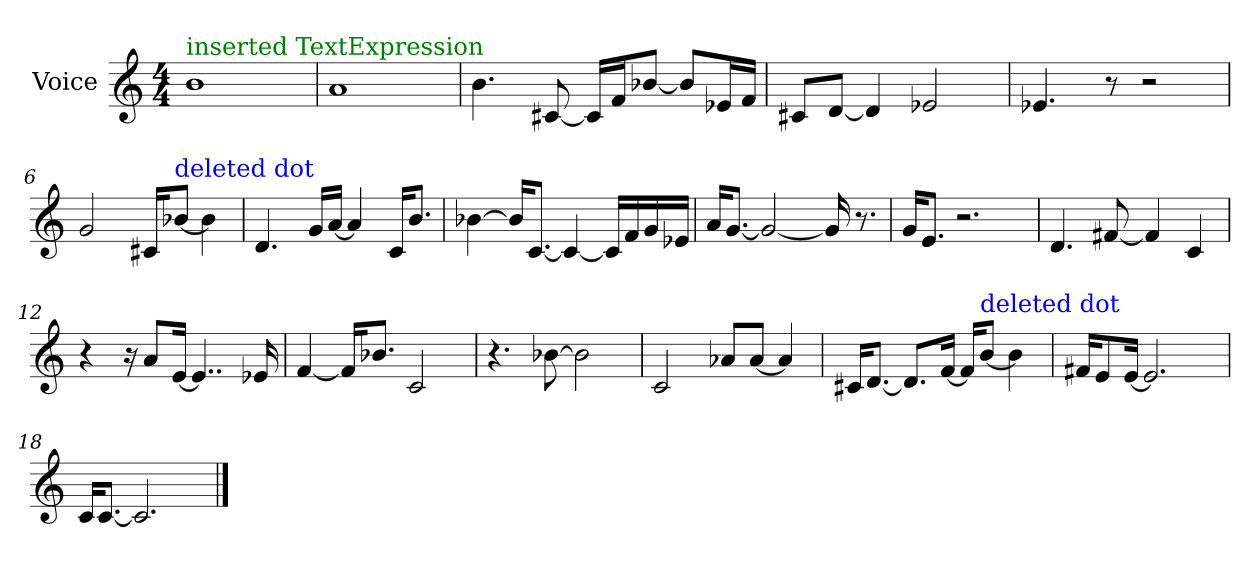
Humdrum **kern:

**kern
*part1
*staff1
*I"Voice
*I'Voice
*clefG2
*M4/4
=1
!LO:TX:color=#008000:t=inserted TextExpression
1b
=2
1a
=3
4.b\
[<8c#X/
16c#/LL]
16f/J
[<8b-X/J
8b-/L]
16e-X/L
16f/JJ
=4
8c#X/L
[<8d/J
4d/]
2e-X/
=5
4.e-X/
8r
2rcc
=6
2g/
16c#X/KL
!LO:TX:color=#0000FF:t=deleted dot
[>8b-Xi/J
4b-\]
=7
4.d/
16g/LL
[<16a/JJ
4a/]
16c/KL
8.b/J
!!LO:LB:g=z
=8
[>4b-X\
16b-/KL]
[<8.c/J
4c/_
16c/LL]
16f/
16g/
16e-X/JJ
=9
16a/KL
[<8.g/J
2g/_
16g/]
8.r
=10
16g/KL
8.e/J
2.rcc
=11
4.d/
[<8f#X/
4f#/]
4c/
=12
4r
16ra
8a/L
[<16e/Jk
4..e/]
16e-X/
=13
[<4f/
16f/KL]
8.b-X/J
2c/
=14
4.r
[>8b-X\
2b-\]
!!LO:LB:g=z
=15
2c/
8a-X/L
[<8a-/J
4a-/]
=16
16c#X/KL
[<8.d/J
8.d/L]
[<16f/Jk
16f/KL]
!LO:TX:color=#0000FF:t=deleted dot
[>8bi/J
4b\]
=17
16f#X/KL
8e/
[<16e/Jk
2.e/]
=18
16c/KL
[<8.c/J
2.c/]
==
*-
